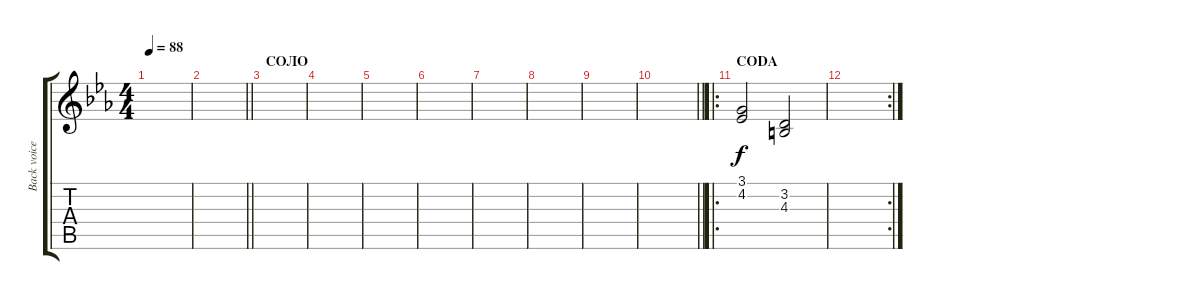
\track ("Back voice" "Back voice") {instrument synthvoice}
\staff {score tabs}
\tuning (E4 B3 G3 D3 A2 E2) {hide}
\ts (4 4)
\tempo 88
\clef g2
\ks cminor
|
\barLineRight lightlight
|
\section ("" "СОЛО")
|
|
|
|
|
|
|
\barLineRight lightlight
|
\ro
\section ("" "CODA")
(3.1 4.2).2 (3.2 4.3).2 |
\rc 2
